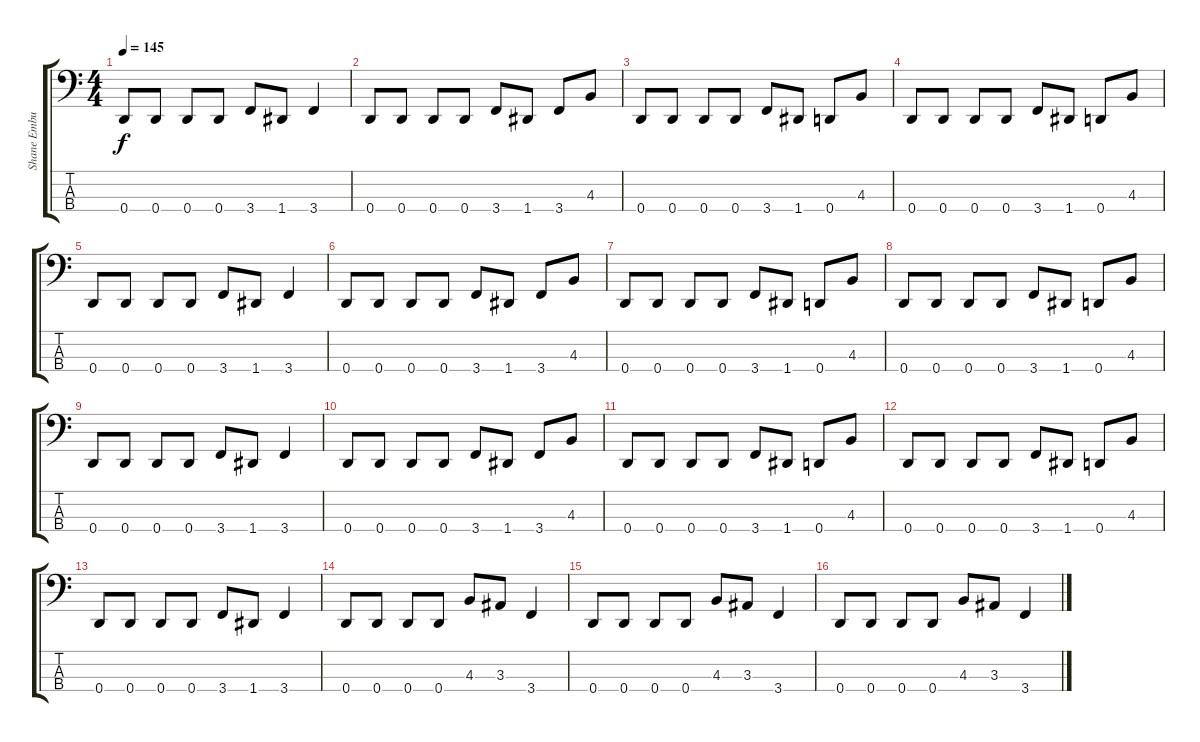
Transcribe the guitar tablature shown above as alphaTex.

\track ("Shane Embury (Bass)" "Shane Embu") {instrument electricbassfinger}
\staff {score tabs}
\tuning (F2 C2 G1 D1) {hide}
\ts (4 4)
\tempo 145
\clef f4
\ks c
0.4.8{dy f} 0.4.8 0.4.8 0.4.8 3.4.8 1.4.8 3.4.4 |
0.4.8 0.4.8 0.4.8 0.4.8 3.4.8 1.4.8 3.4.8 4.3.8 |
0.4.8 0.4.8 0.4.8 0.4.8 3.4.8 1.4.8 0.4.8 4.3.8 |
0.4.8 0.4.8 0.4.8 0.4.8 3.4.8 1.4.8 0.4.8 4.3.8 |
0.4.8 0.4.8 0.4.8 0.4.8 3.4.8 1.4.8 3.4.4 |
0.4.8 0.4.8 0.4.8 0.4.8 3.4.8 1.4.8 3.4.8 4.3.8 |
0.4.8 0.4.8 0.4.8 0.4.8 3.4.8 1.4.8 0.4.8 4.3.8 |
0.4.8 0.4.8 0.4.8 0.4.8 3.4.8 1.4.8 0.4.8 4.3.8 |
0.4.8 0.4.8 0.4.8 0.4.8 3.4.8 1.4.8 3.4.4 |
0.4.8 0.4.8 0.4.8 0.4.8 3.4.8 1.4.8 3.4.8 4.3.8 |
0.4.8 0.4.8 0.4.8 0.4.8 3.4.8 1.4.8 0.4.8 4.3.8 |
0.4.8 0.4.8 0.4.8 0.4.8 3.4.8 1.4.8 0.4.8 4.3.8 |
0.4.8 0.4.8 0.4.8 0.4.8 3.4.8 1.4.8 3.4.4 |
0.4.8 0.4.8 0.4.8 0.4.8 4.3.8 3.3.8 3.4.4 |
0.4.8 0.4.8 0.4.8 0.4.8 4.3.8 3.3.8 3.4.4 |
0.4.8 0.4.8 0.4.8 0.4.8 4.3.8 3.3.8 3.4.4
